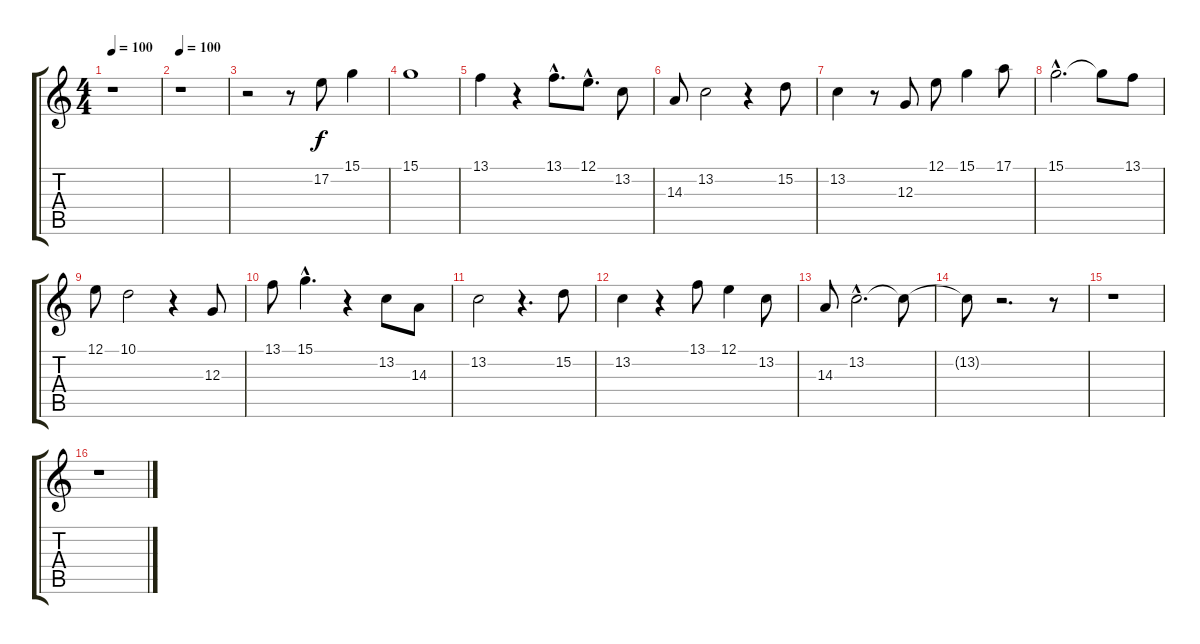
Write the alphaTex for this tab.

\track "" {instrument brightacousticpiano}
\staff {score tabs}
\tuning (E4 B3 G3 D3 A2 E2) {hide}
\ts (4 4)
\tempo 100
\clef g2
\ks c
r.1{dy f instrument brightacousticpiano} |
\tempo 100
r.1 |
r.2 r.8 17.2.8 15.1.4 |
15.1.1 |
13.1.4 r.4 13.1{hac}.8{d} 12.1{hac}.8{d} 13.2.8 |
14.3.8 13.2.2 r.4 15.2.8 |
13.2.4 r.8 12.3.8 12.1.8 15.1.4 17.1.8 |
15.1{hac}.2{d} 15.1{t}.8 13.1.8 |
12.1.8 10.1.2 r.4 12.3.8 |
13.1.8 15.1{hac}.4{d} r.4 13.2.8 14.3.8 |
13.2.2 r.4{d} 15.2.8 |
13.2.4 r.4 13.1.8 12.1.4 13.2.8 |
14.3.8 13.2{hac}.2{d} 13.2{t}.8 |
13.2{t}.8 r.2{d} r.8 |
r.1 |
r.1
